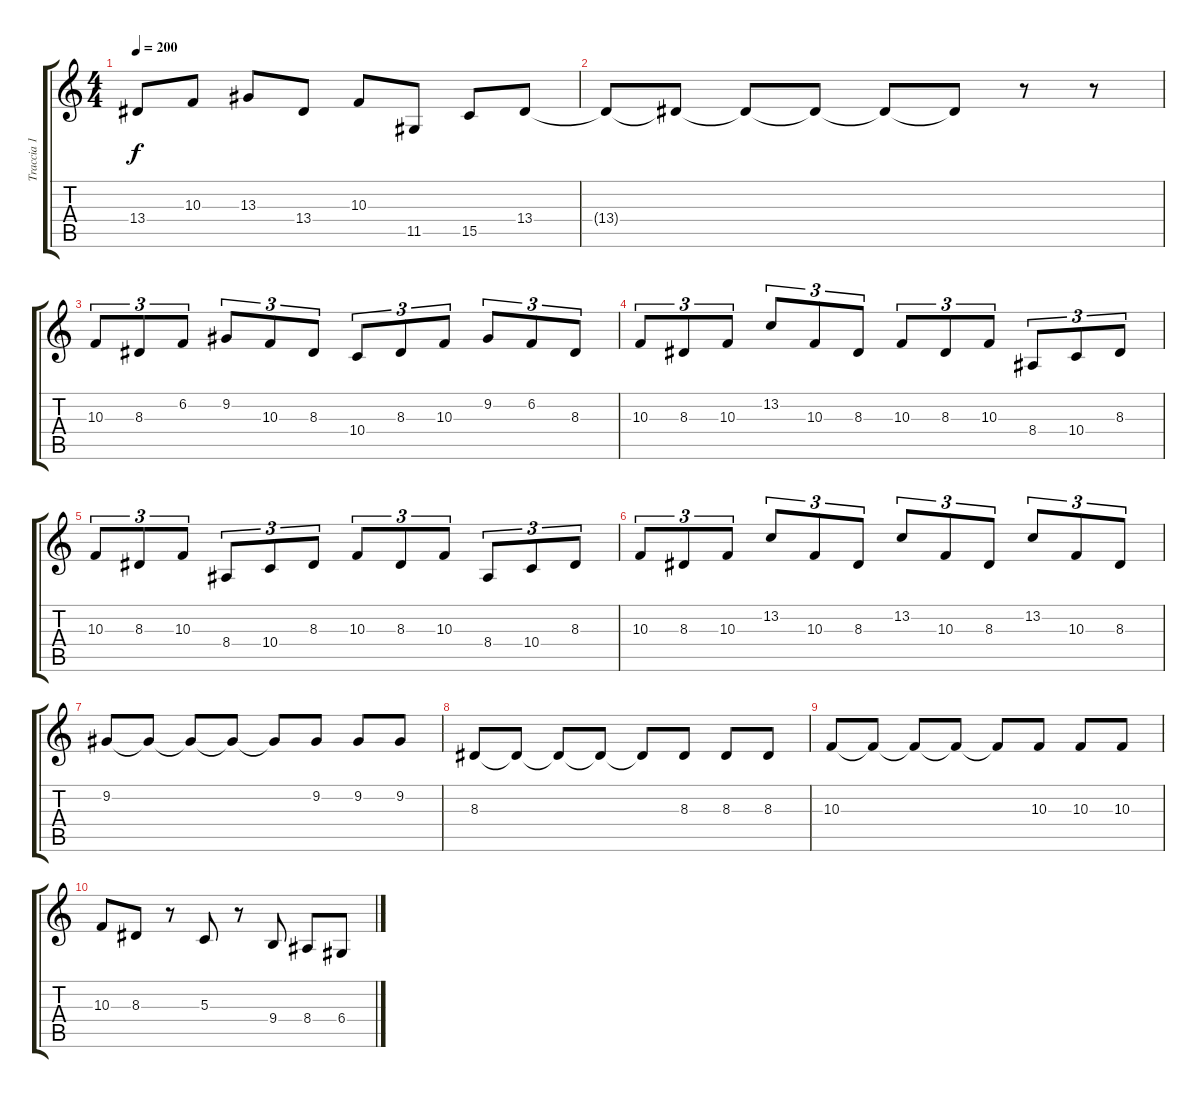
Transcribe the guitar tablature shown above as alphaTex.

\track ("Traccia 1" "Traccia 1") {instrument fx1rain}
\staff {score tabs}
\tuning (E4 B3 G3 D3 A2 E2) {hide}
\ts (4 4)
\tempo 200
\clef g2
\ks c
13.4.8{dy f} 10.3.8 13.3.8 13.4.8 10.3.8 11.5.8 15.5.8 13.4.8 |
13.4{t}.8 13.4{t}.8 13.4{t}.8 13.4{t}.8 13.4{t}.8 13.4{t}.8 r.8 r.8 |
10.3.8{tu (3 2)} 8.3.8{tu (3 2)} 6.2.8{tu (3 2)} 9.2.8{tu (3 2)} 10.3.8{tu (3 2)} 8.3.8{tu (3 2)} 10.4.8{tu (3 2)} 8.3.8{tu (3 2)} 10.3.8{tu (3 2)} 9.2.8{tu (3 2)} 6.2.8{tu (3 2)} 8.3.8{tu (3 2)} |
10.3.8{tu (3 2)} 8.3.8{tu (3 2)} 10.3.8{tu (3 2)} 13.2.8{tu (3 2)} 10.3.8{tu (3 2)} 8.3.8{tu (3 2)} 10.3.8{tu (3 2)} 8.3.8{tu (3 2)} 10.3.8{tu (3 2)} 8.4.8{tu (3 2)} 10.4.8{tu (3 2)} 8.3.8{tu (3 2)} |
10.3.8{tu (3 2)} 8.3.8{tu (3 2)} 10.3.8{tu (3 2)} 8.4.8{tu (3 2)} 10.4.8{tu (3 2)} 8.3.8{tu (3 2)} 10.3.8{tu (3 2)} 8.3.8{tu (3 2)} 10.3.8{tu (3 2)} 8.4.8{tu (3 2)} 10.4.8{tu (3 2)} 8.3.8{tu (3 2)} |
10.3.8{tu (3 2)} 8.3.8{tu (3 2)} 10.3.8{tu (3 2)} 13.2.8{tu (3 2)} 10.3.8{tu (3 2)} 8.3.8{tu (3 2)} 13.2.8{tu (3 2)} 10.3.8{tu (3 2)} 8.3.8{tu (3 2)} 13.2.8{tu (3 2)} 10.3.8{tu (3 2)} 8.3.8{tu (3 2)} |
9.2.8 9.2{t}.8 9.2{t}.8 9.2{t}.8 9.2{t}.8 9.2.8 9.2.8 9.2.8 |
8.3.8 8.3{t}.8 8.3{t}.8 8.3{t}.8 8.3{t}.8 8.3.8 8.3.8 8.3.8 |
10.3.8 10.3{t}.8 10.3{t}.8 10.3{t}.8 10.3{t}.8 10.3.8 10.3.8 10.3.8 |
10.3.8 8.3.8 r.8 5.3.8 r.8 9.4.8 8.4.8 6.4.8
